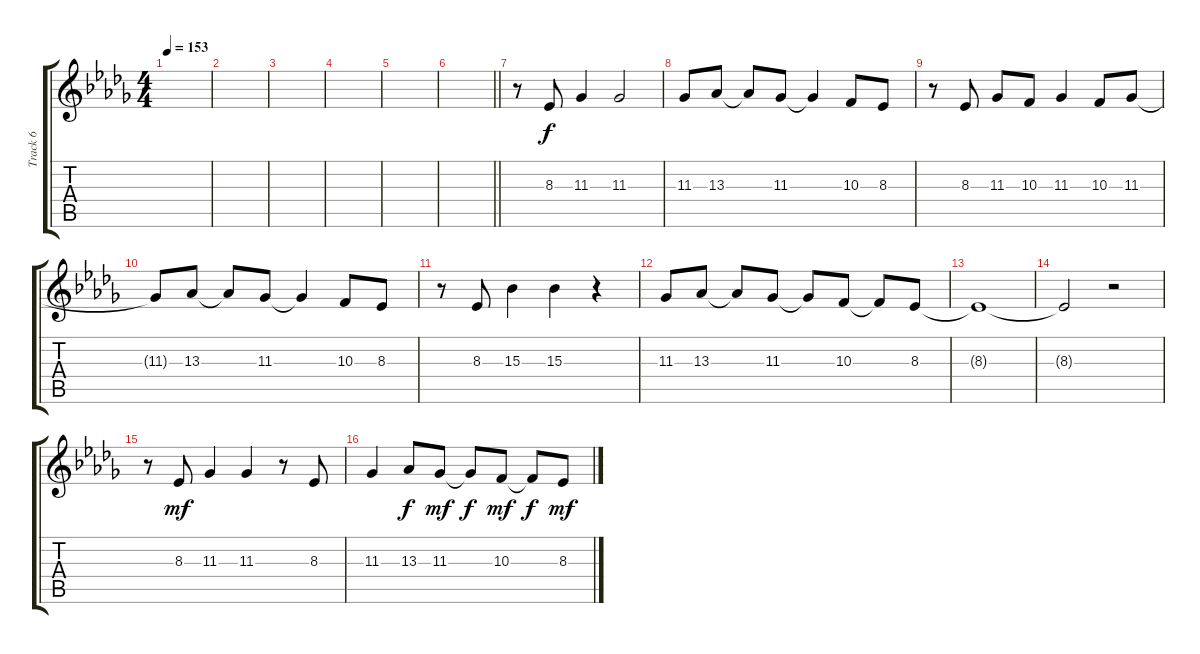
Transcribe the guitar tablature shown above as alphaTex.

\track ("Track 6" "Track 6") {solo instrument lead2sawtooth}
\staff {score tabs}
\tuning (E4 B3 G3 D3 A2 E2) {hide}
\ts (4 4)
\tempo 153
\clef g2
\ks db
|
|
|
|
|
\barLineRight lightlight
|
r.8 8.3.8 11.3.4 11.3.2 |
11.3.8 13.3.8 13.3{t}.8 11.3.8 11.3{t}.4 10.3.8 8.3.8 |
r.8 8.3.8 11.3.8 10.3.8 11.3.4 10.3.8 11.3.8 |
11.3{t}.8 13.3.8 13.3{t}.8 11.3.8 11.3{t}.4 10.3.8 8.3.8 |
r.8 8.3.8 15.3.4 15.3.4 r.4 |
11.3.8 13.3.8 13.3{t}.8 11.3.8 11.3{t}.8 10.3.8 10.3{t}.8 8.3.8 |
8.3{t}.1 |
8.3{t}.2 r.2 |
r.8 8.3.8{dy mf} 11.3.4 11.3.4 r.8 8.3.8 |
11.3.4 13.3.8{dy f} 11.3.8{dy mf} 11.3{t}.8{dy f} 10.3.8{dy mf} 10.3{t}.8{dy f} 8.3.8{dy mf}
